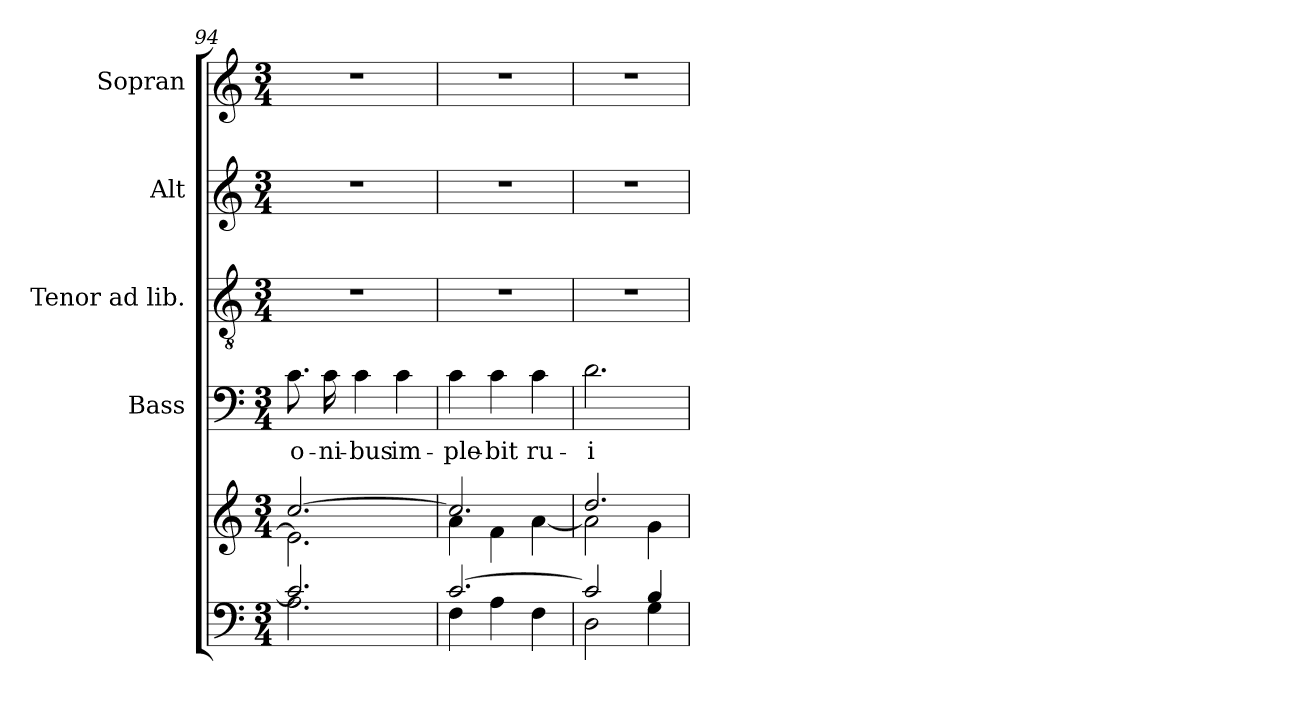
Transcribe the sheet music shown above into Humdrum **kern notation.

**kern	**kern	**kern	**text	**kern	**kern	**kern
*part5	*part5	*part4	*part4	*part3	*part2	*part1
*staff6	*staff5	*staff4	*staff4	*staff3	*staff2	*staff1
*	*	*I"Bass	*	*I"Tenor ad lib.	*I"Alt	*I"Sopran
*	*	*I'B.	*	*I'T.	*I'A.	*I'S.
*clefF4	*clefG2	*clefF4	*	*clefGv2	*clefG2	*clefG2
*k[]	*k[]	*k[]	*	*k[]	*k[]	*k[]
*C:	*C:	*C:	*	*C:	*C:	*C:
*M3/4	*M3/4	*M3/4	*	*M3/4	*M3/4	*M3/4
=94	=94	=94	=94	=94	=94	=94
*^	*^	*	*	*	*	*
!	!	!	!	!	!LO:LY:b	!	!	!
2.c/]	2.A\	[>2.cc/	2.e\]	8.c\	-o-	2.r	2.r	2.r
!	!	!	!	!	!LO:LY:b	!	!	!
.	.	.	.	16c\	-ni-	.	.	.
!	!	!	!	!	!LO:LY:b	!	!	!
.	.	.	.	4c\	-bus	.	.	.
!	!	!	!	!	!LO:LY:b	!	!	!
.	.	.	.	4c\	im-	.	.	.
=95	=95	=95	=95	=95	=95	=95	=95	=95
!	!	!	!	!	!LO:LY:b	!	!	!
[>2.c/	4F\	2.cc/]	4a\	4c\	-ple-	2.r	2.r	2.r
!	!	!	!	!	!LO:LY:b	!	!	!
.	4A\	.	4f\	4c\	-bit	.	.	.
!	!	!	!	!	!LO:LY:b	!	!	!
.	4F\	.	[<4a\	4c\	ru-	.	.	.
=96	=96	=96	=96	=96	=96	=96	=96	=96
!	!	!	!	!	!LO:LY:b	!	!	!
2c/]	2D\	2.dd/	2a\]	2.d\	-i-	2.r	2.r	2.r
4B/	4G\	.	4g\	.	.	.	.	.
*v	*v	*	*	*	*	*	*	*
*	*v	*v	*	*	*	*	*
=	=	=	=	=	=	=
*-	*-	*-	*-	*-	*-	*-
